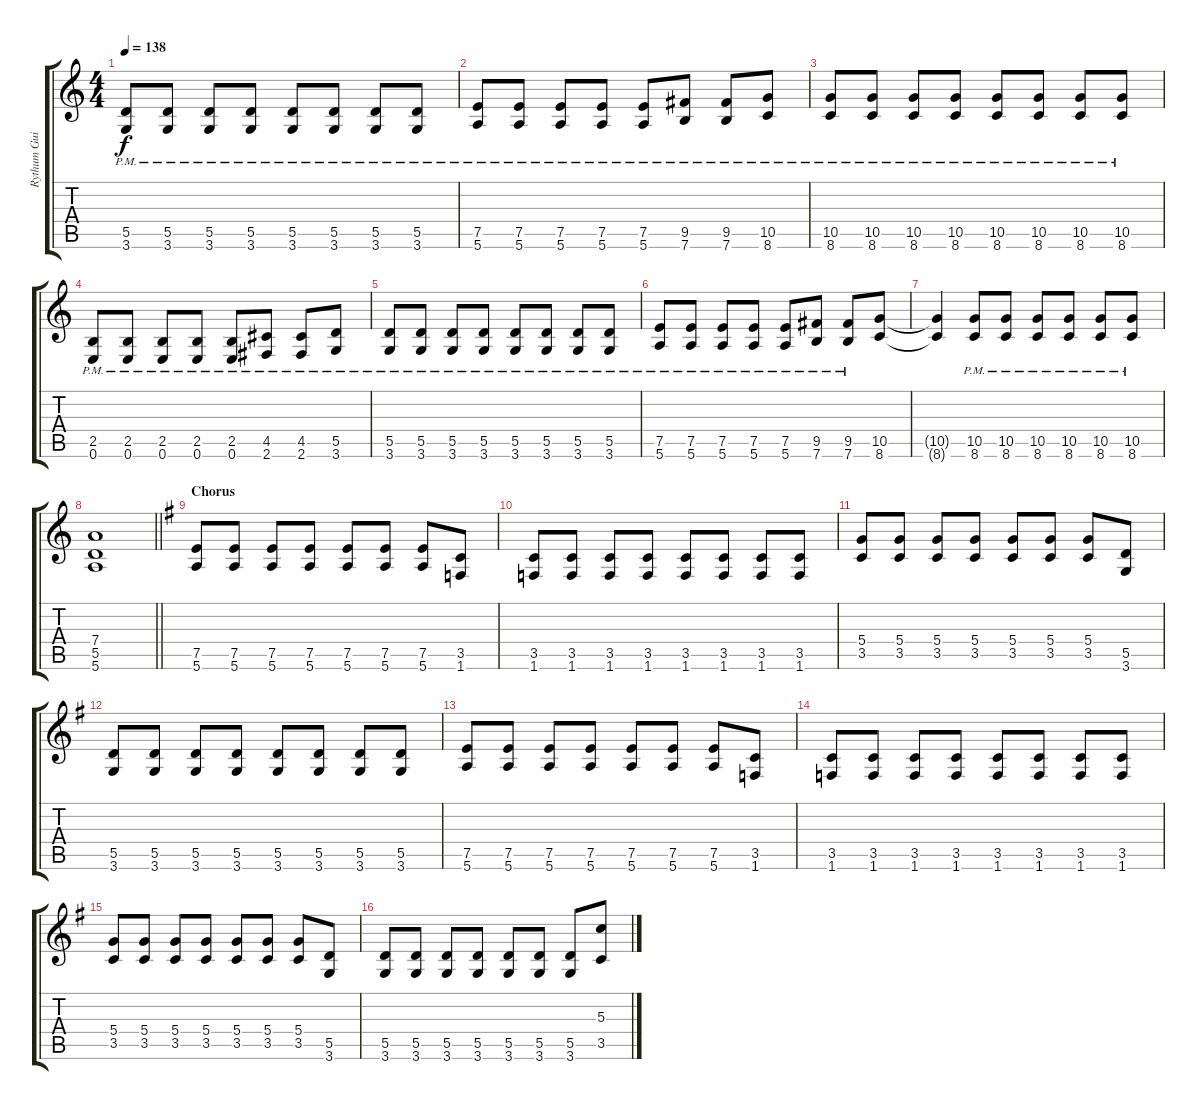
\track ("Rythum Guitar" "Rythum Gui") {instrument distortionguitar}
\staff {score tabs}
\tuning (E4 B3 G3 D3 A2 E2) {hide}
\ts (4 4)
\tempo 138
\clef g2
\ks c
(5.5{pm} 3.6{pm}).8{dy f} (5.5{pm} 3.6{pm}).8 (5.5{pm} 3.6{pm}).8 (5.5{pm} 3.6{pm}).8 (5.5{pm} 3.6{pm}).8 (5.5{pm} 3.6{pm}).8 (5.5{pm} 3.6{pm}).8 (5.5{pm} 3.6{pm}).8 |
(7.5{pm} 5.6{pm}).8 (7.5{pm} 5.6{pm}).8 (7.5{pm} 5.6{pm}).8 (7.5{pm} 5.6{pm}).8 (7.5{pm} 5.6{pm}).8 (9.5{pm} 7.6{pm}).8 (9.5{pm} 7.6{pm}).8 (10.5{pm} 8.6{pm}).8 |
(10.5{pm} 8.6{pm}).8 (10.5{pm} 8.6{pm}).8 (10.5{pm} 8.6{pm}).8 (10.5{pm} 8.6{pm}).8 (10.5{pm} 8.6{pm}).8 (10.5{pm} 8.6{pm}).8 (10.5{pm} 8.6{pm}).8 (10.5{pm} 8.6{pm}).8 |
(2.5{pm} 0.6{pm}).8 (2.5{pm} 0.6{pm}).8 (2.5{pm} 0.6{pm}).8 (2.5{pm} 0.6{pm}).8 (2.5{pm} 0.6{pm}).8 (4.5{pm} 2.6{pm}).8 (4.5{pm} 2.6{pm}).8 (5.5{pm} 3.6{pm}).8 |
(5.5{pm} 3.6{pm}).8 (5.5{pm} 3.6{pm}).8 (5.5{pm} 3.6{pm}).8 (5.5{pm} 3.6{pm}).8 (5.5{pm} 3.6{pm}).8 (5.5{pm} 3.6{pm}).8 (5.5{pm} 3.6{pm}).8 (5.5{pm} 3.6{pm}).8 |
(7.5{pm} 5.6{pm}).8 (7.5{pm} 5.6{pm}).8 (7.5{pm} 5.6{pm}).8 (7.5{pm} 5.6{pm}).8 (7.5{pm} 5.6{pm}).8 (9.5{pm} 7.6{pm}).8 (9.5{pm} 7.6{pm}).8 (10.5 8.6).8 |
(10.5{t} 8.6{t}).4 (10.5{pm} 8.6{pm}).8 (10.5{pm} 8.6{pm}).8 (10.5{pm} 8.6{pm}).8 (10.5{pm} 8.6{pm}).8 (10.5{pm} 8.6{pm}).8 (10.5{pm} 8.6{pm}).8 |
\barLineRight lightlight
(7.4 5.5 5.6).1 |
\section ("" "Chorus")
\ks g
(7.5 5.6).8 (7.5 5.6).8 (7.5 5.6).8 (7.5 5.6).8 (7.5 5.6).8 (7.5 5.6).8 (7.5 5.6).8 (3.5 1.6).8 |
(3.5 1.6).8 (3.5 1.6).8 (3.5 1.6).8 (3.5 1.6).8 (3.5 1.6).8 (3.5 1.6).8 (3.5 1.6).8 (3.5 1.6).8 |
(5.4 3.5).8 (5.4 3.5).8 (5.4 3.5).8 (5.4 3.5).8 (5.4 3.5).8 (5.4 3.5).8 (5.4 3.5).8 (5.5 3.6).8 |
(5.5 3.6).8 (5.5 3.6).8 (5.5 3.6).8 (5.5 3.6).8 (5.5 3.6).8 (5.5 3.6).8 (5.5 3.6).8 (5.5 3.6).8 |
(7.5 5.6).8 (7.5 5.6).8 (7.5 5.6).8 (7.5 5.6).8 (7.5 5.6).8 (7.5 5.6).8 (7.5 5.6).8 (3.5 1.6).8 |
(3.5 1.6).8 (3.5 1.6).8 (3.5 1.6).8 (3.5 1.6).8 (3.5 1.6).8 (3.5 1.6).8 (3.5 1.6).8 (3.5 1.6).8 |
(5.4 3.5).8 (5.4 3.5).8 (5.4 3.5).8 (5.4 3.5).8 (5.4 3.5).8 (5.4 3.5).8 (5.4 3.5).8 (5.5 3.6).8 |
(5.5 3.6).8 (5.5 3.6).8 (5.5 3.6).8 (5.5 3.6).8 (5.5 3.6).8 (5.5 3.6).8 (5.5 3.6).8 (5.3 3.5).8
